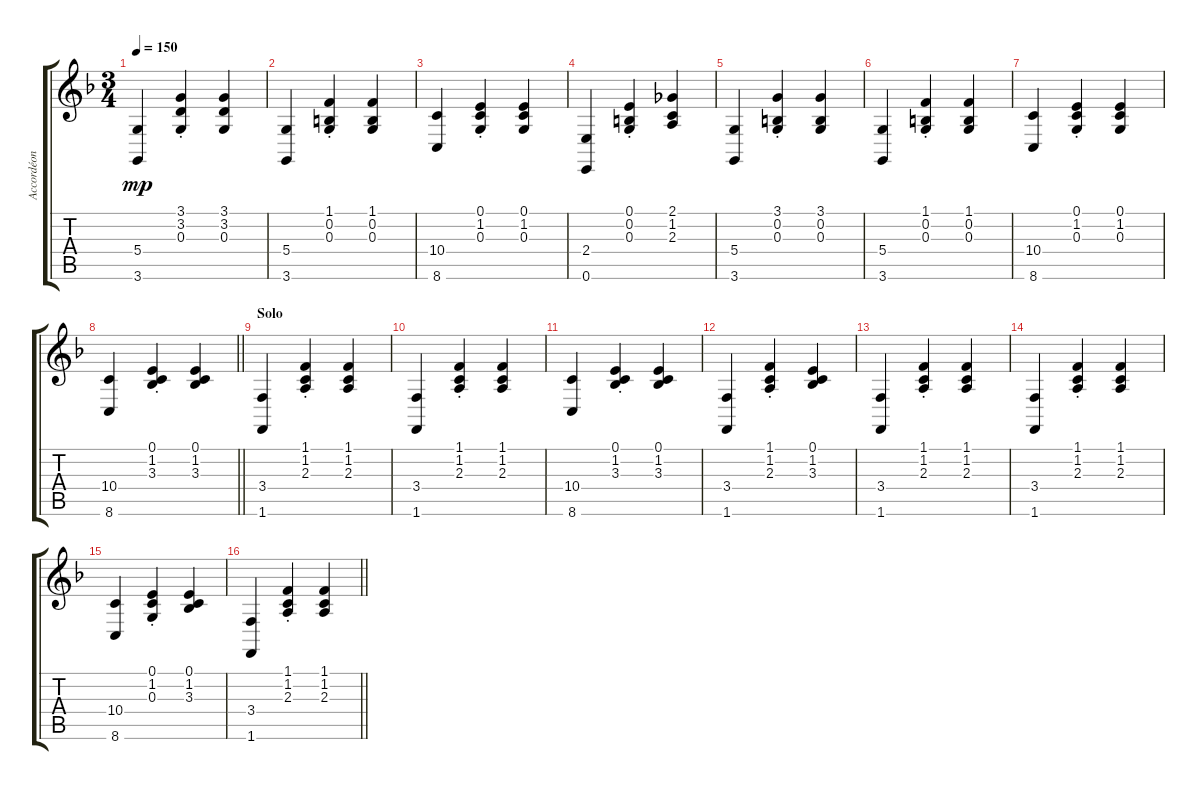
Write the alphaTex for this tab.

\track ("Accordéon" "Accordéon") {instrument accordion}
\staff {score tabs}
\tuning (E4 B3 G3 D3 A2 E2) {hide}
\ts (3 4)
\tempo 150
\clef g2
\ks f
(5.4 3.6).4{dy mp} (3.1{st} 3.2{st} 0.3{st}).4 (3.1 3.2 0.3).4 |
(5.4 3.6).4 (1.1{st} 0.2{st} 0.3{st}).4 (1.1 0.2 0.3).4 |
(10.4 8.6).4 (0.1{st} 1.2{st} 0.3{st}).4 (0.1 1.2 0.3).4 |
(2.4 0.6).4 (0.1{st} 0.2{st} 0.3{st}).4 (2.1 1.2 2.3).4 |
(5.4 3.6).4 (3.1{st} 0.2{st} 0.3{st}).4 (3.1 0.2 0.3).4 |
(5.4 3.6).4 (1.1{st} 0.2{st} 0.3{st}).4 (1.1 0.2 0.3).4 |
(10.4 8.6).4 (0.1{st} 1.2{st} 0.3{st}).4 (0.1 1.2 0.3).4 |
\barLineRight lightlight
(10.4 8.6).4 (0.1{st} 1.2{st} 3.3{st}).4 (0.1 1.2 3.3).4 |
\section ("" "Solo")
(3.4 1.6).4 (1.1{st} 1.2{st} 2.3{st}).4 (1.1 1.2 2.3).4 |
(3.4 1.6).4 (1.1{st} 1.2{st} 2.3{st}).4 (1.1 1.2 2.3).4 |
(10.4 8.6).4 (0.1{st} 1.2{st} 3.3{st}).4 (0.1 1.2 3.3).4 |
(3.4 1.6).4 (1.1{st} 1.2{st} 2.3{st}).4 (0.1 1.2 3.3).4 |
(3.4 1.6).4 (1.1{st} 1.2{st} 2.3{st}).4 (1.1 1.2 2.3).4 |
(3.4 1.6).4 (1.1{st} 1.2{st} 2.3{st}).4 (1.1 1.2 2.3).4 |
(10.4 8.6).4 (0.1{st} 1.2{st} 0.3{st}).4 (0.1 1.2 3.3).4 |
\barLineRight lightlight
(3.4 1.6).4 (1.1{st} 1.2{st} 2.3{st}).4 (1.1 1.2 2.3).4
